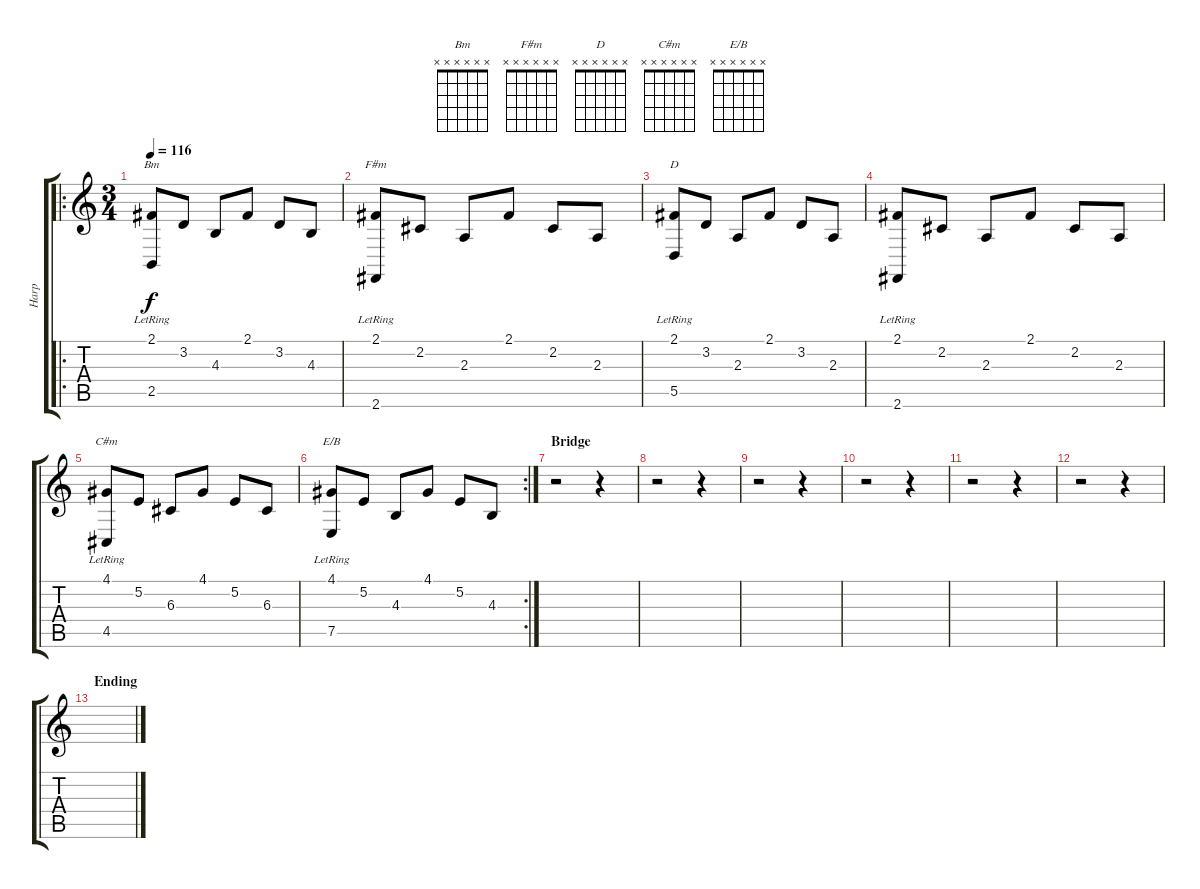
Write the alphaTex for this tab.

\track ("Harp" "Harp") {instrument orchestralharp}
\staff {score tabs}
\tuning (E4 B3 G3 D3 A2 E2) {hide}
\chord ("Bm" x x x x x x) {firstfret 0}
\chord ("F#m" x x x x x x) {firstfret 0}
\chord ("D" x x x x x x) {firstfret 0}
\chord ("C#m" x x x x x x) {firstfret 0}
\chord ("E/B" x x x x x x) {firstfret 0}
\ro
\ts (3 4)
\tempo 116
\clef g2
\ks c
(2.1 2.5{lr}).8{ch "Bm" dy f} 3.2.8 4.3.8 2.1.8 3.2.8 4.3.8 |
(2.1 2.6{lr}).8{ch "F#m"} 2.2.8 2.3.8 2.1.8 2.2.8 2.3.8 |
(2.1 5.5{lr}).8{ch "D"} 3.2.8 2.3.8 2.1.8 3.2.8 2.3.8 |
(2.1 2.6{lr}).8 2.2.8 2.3.8 2.1.8 2.2.8 2.3.8 |
(4.1 4.5{lr}).8{ch "C#m"} 5.2.8 6.3.8 4.1.8 5.2.8 6.3.8 |
\rc 2
(4.1 7.5{lr}).8{ch "E/B"} 5.2.8 4.3.8 4.1.8 5.2.8 4.3.8 |
\section ("" "Bridge")
r.2 r.4 |
r.2 r.4 |
r.2 r.4 |
r.2 r.4 |
r.2 r.4 |
r.2 r.4 |
\section ("" "Ending")
